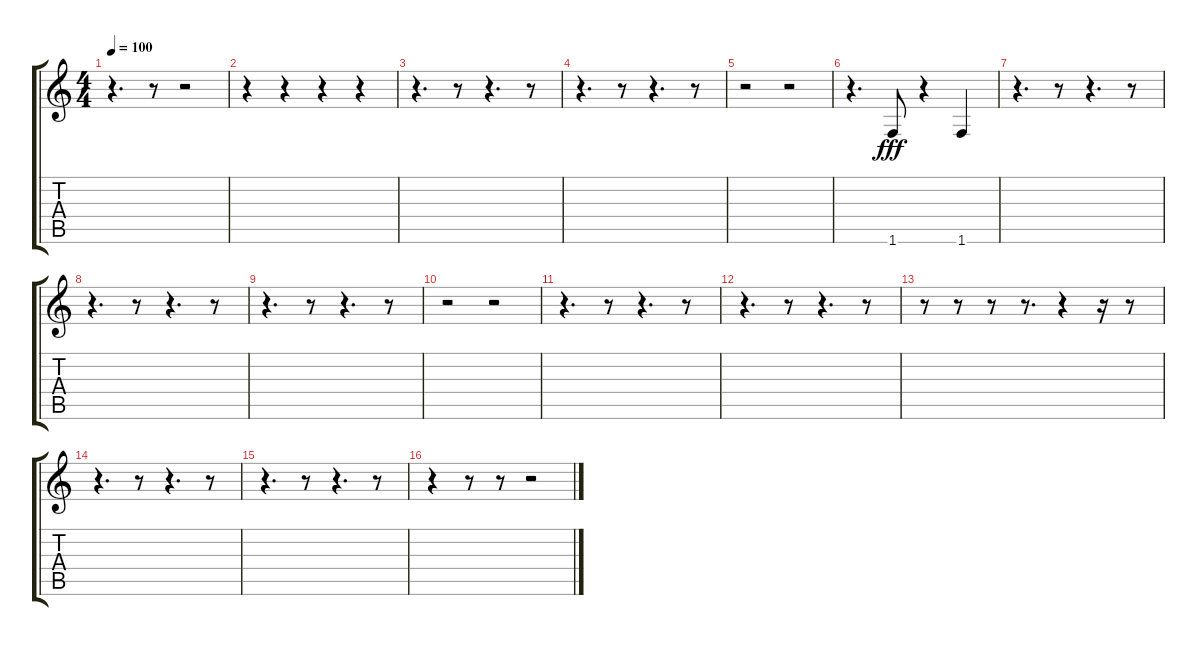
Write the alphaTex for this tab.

\track "" {instrument fretlessbass}
\staff {score tabs}
\tuning (E4 B3 G3 D3 A2 E2) {hide}
\ts (4 4)
\tempo 100
\clef g2
\ks c
r.4{d dy fff} r.8 r.2 |
r.4 r.4 r.4 r.4 |
r.4{d} r.8 r.4{d} r.8 |
r.4{d} r.8 r.4{d} r.8 |
r.2 r.2 |
r.4{d} 1.6.8 r.4 1.6.4 |
r.4{d} r.8 r.4{d} r.8 |
r.4{d} r.8 r.4{d} r.8 |
r.4{d} r.8 r.4{d} r.8 |
r.2 r.2 |
r.4{d} r.8 r.4{d} r.8 |
r.4{d} r.8 r.4{d} r.8 |
r.8 r.8 r.8 r.8{d} r.4 r.16 r.8 |
r.4{d} r.8 r.4{d} r.8 |
r.4{d} r.8 r.4{d} r.8 |
r.4 r.8 r.8 r.2
